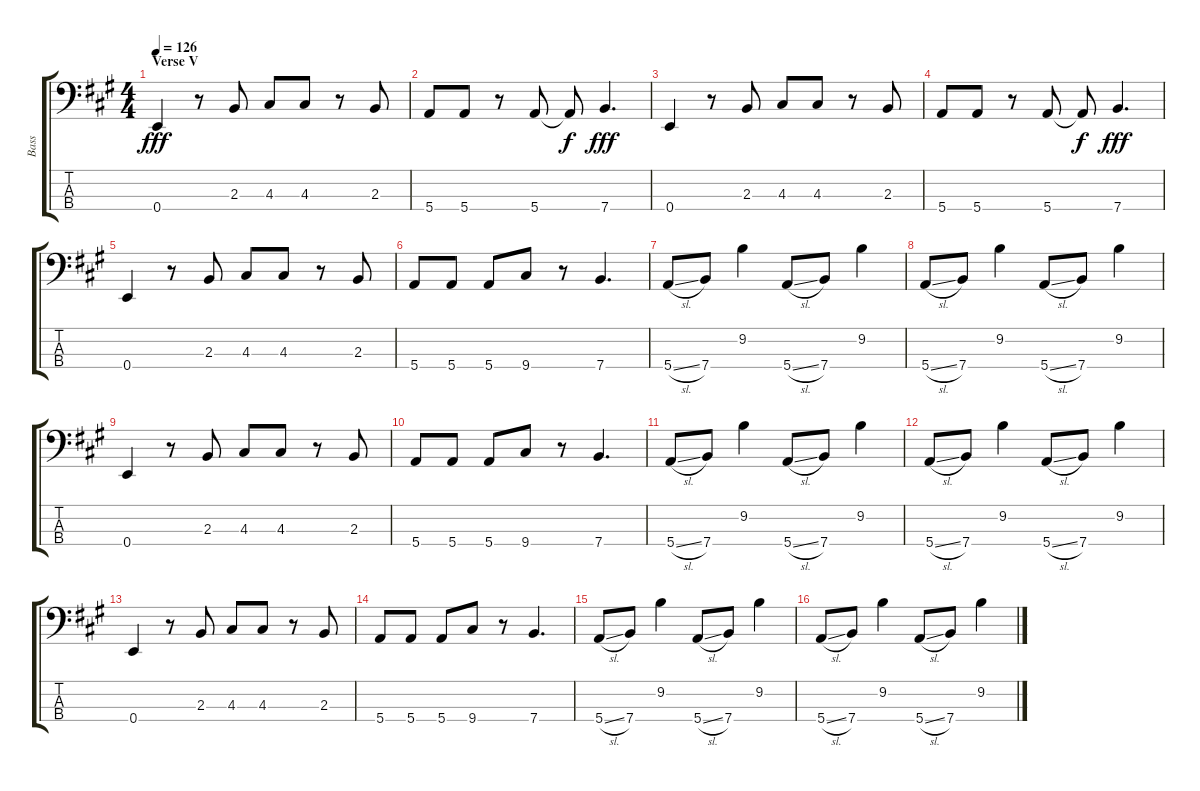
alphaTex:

\track ("Bass" "Bass") {instrument electricbassfinger}
\staff {score tabs}
\tuning (G2 D2 A1 E1) {hide}
\ts (4 4)
\section ("" "Verse V")
\tempo 126
\clef f4
\ks a
0.4.4{dy fff} r.8 2.3.8 4.3.8 4.3.8 r.8 2.3.8 |
5.4.8 5.4.8 r.8 5.4.8 5.4{t}.8{dy f} 7.4.4{d dy fff} |
0.4.4 r.8 2.3.8 4.3.8 4.3.8 r.8 2.3.8 |
5.4.8 5.4.8 r.8 5.4.8 5.4{t}.8{dy f} 7.4.4{d dy fff} |
0.4.4 r.8 2.3.8 4.3.8 4.3.8 r.8 2.3.8 |
5.4.8 5.4.8 5.4.8 9.4.8 r.8 7.4.4{d} |
5.4{sl}.8 7.4.8 9.2.4 5.4{sl}.8 7.4.8 9.2.4 |
5.4{sl}.8 7.4.8 9.2.4 5.4{sl}.8 7.4.8 9.2.4 |
0.4.4 r.8 2.3.8 4.3.8 4.3.8 r.8 2.3.8 |
5.4.8 5.4.8 5.4.8 9.4.8 r.8 7.4.4{d} |
5.4{sl}.8 7.4.8 9.2.4 5.4{sl}.8 7.4.8 9.2.4 |
5.4{sl}.8 7.4.8 9.2.4 5.4{sl}.8 7.4.8 9.2.4 |
0.4.4 r.8 2.3.8 4.3.8 4.3.8 r.8 2.3.8 |
5.4.8 5.4.8 5.4.8 9.4.8 r.8 7.4.4{d} |
5.4{sl}.8 7.4.8 9.2.4 5.4{sl}.8 7.4.8 9.2.4 |
5.4{sl}.8 7.4.8 9.2.4 5.4{sl}.8 7.4.8 9.2.4
